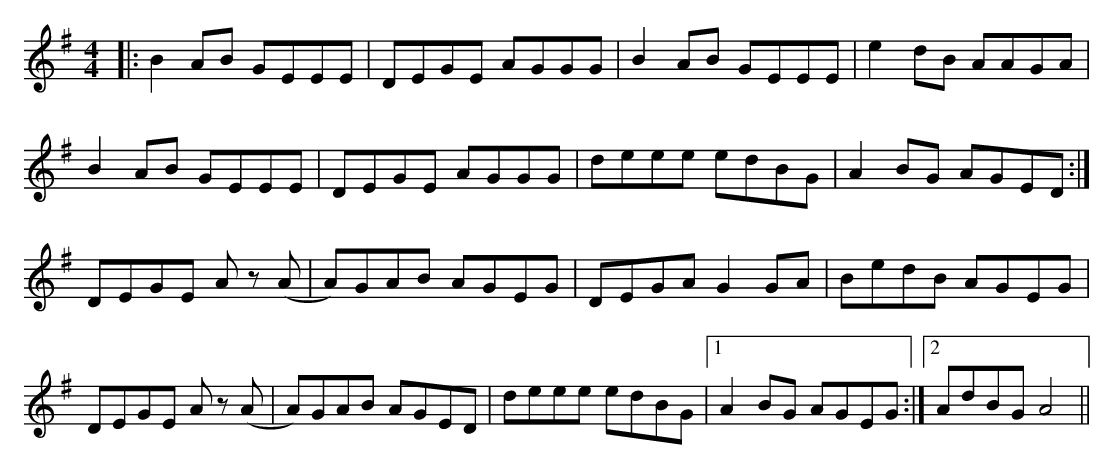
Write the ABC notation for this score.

X:1
M:4/4
K:Emin
|:B2 AB GEEE|DEGE AGGG|B2 AB GEEE|e2 dB AAGA|
B2 AB GEEE|DEGE AGGG|deee edBG|A2 BG AGED:|
DEGE Az (A|A)GAB AGEG|DEGA G2 GA|BedB AGEG|
DEGE Az (A|A)GAB AGED|deee edBG|1 A2 BG AGEG:|2 AdBG A4||
